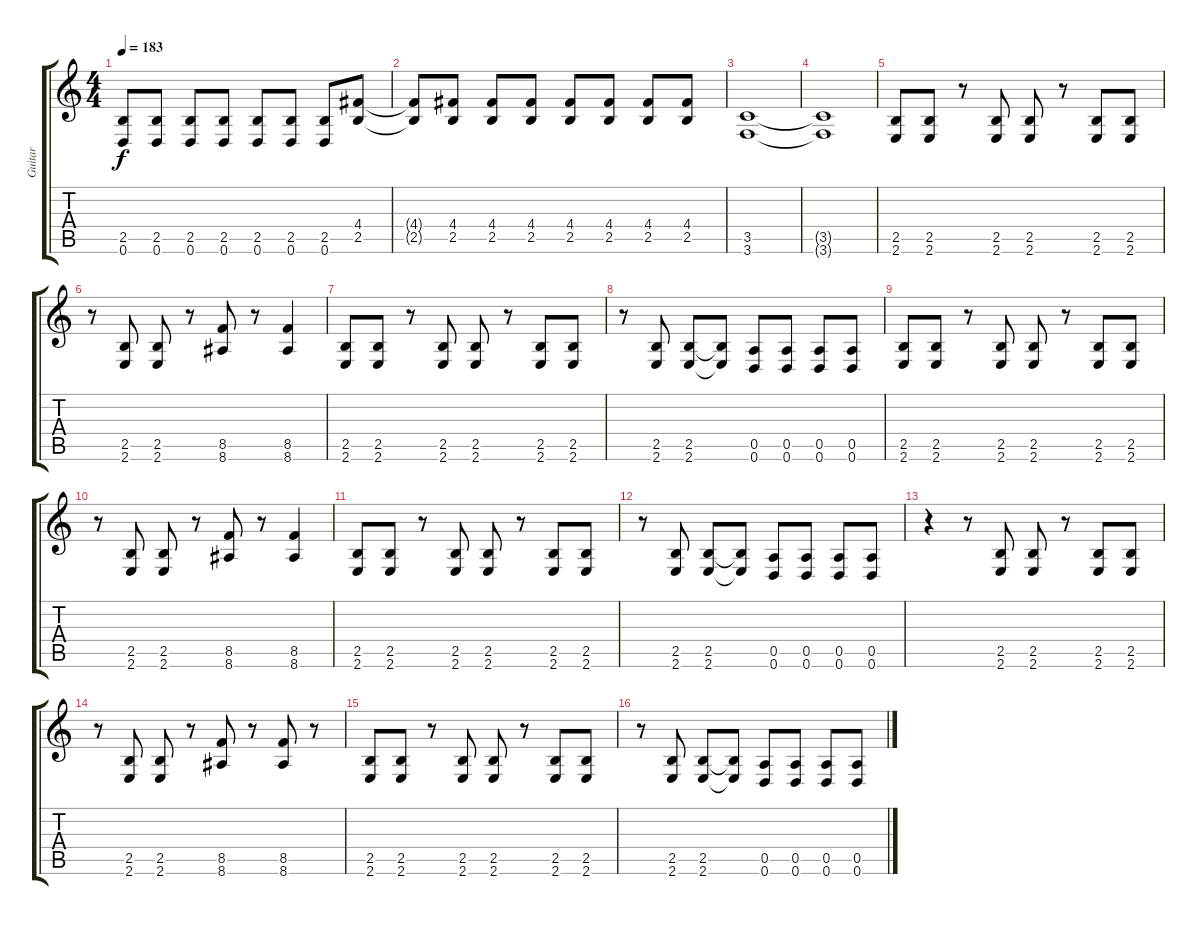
\track ("Guitar" "Guitar") {instrument distortionguitar}
\staff {score tabs}
\tuning (E4 B3 G3 D3 A2 D2) {hide}
\ts (4 4)
\tempo 183
\clef g2
\ks c
(2.5{t} 0.6{t}).8{dy f} (2.5 0.6).8 (2.5 0.6).8 (2.5 0.6).8 (2.5 0.6).8 (2.5 0.6).8 (2.5 0.6).8 (4.4 2.5).8 |
(4.4{t} 2.5{t}).8 (4.4 2.5).8 (4.4 2.5).8 (4.4 2.5).8 (4.4 2.5).8 (4.4 2.5).8 (4.4 2.5).8 (4.4 2.5).8 |
(3.5 3.6).1 |
(3.5{t} 3.6{t}).1 |
(2.5 2.6).8 (2.5 2.6).8 r.8 (2.5 2.6).8 (2.5 2.6).8 r.8 (2.5 2.6).8 (2.5 2.6).8 |
r.8 (2.5 2.6).8 (2.5 2.6).8 r.8 (8.5 8.6).8 r.8 (8.5 8.6).4 |
(2.5 2.6).8 (2.5 2.6).8 r.8 (2.5 2.6).8 (2.5 2.6).8 r.8 (2.5 2.6).8 (2.5 2.6).8 |
r.8 (2.5 2.6).8 (2.5 2.6).8 (2.5{t} 2.6{t}).8 (0.5 0.6).8 (0.5 0.6).8 (0.5 0.6).8 (0.5 0.6).8 |
(2.5 2.6).8 (2.5 2.6).8 r.8 (2.5 2.6).8 (2.5 2.6).8 r.8 (2.5 2.6).8 (2.5 2.6).8 |
r.8 (2.5 2.6).8 (2.5 2.6).8 r.8 (8.5 8.6).8 r.8 (8.5 8.6).4 |
(2.5 2.6).8 (2.5 2.6).8 r.8 (2.5 2.6).8 (2.5 2.6).8 r.8 (2.5 2.6).8 (2.5 2.6).8 |
r.8 (2.5 2.6).8 (2.5 2.6).8 (2.5{t} 2.6{t}).8 (0.5 0.6).8 (0.5 0.6).8 (0.5 0.6).8 (0.5 0.6).8 |
r.4 r.8 (2.5 2.6).8 (2.5 2.6).8 r.8 (2.5 2.6).8 (2.5 2.6).8 |
r.8 (2.5 2.6).8 (2.5 2.6).8 r.8 (8.5 8.6).8 r.8 (8.5 8.6).8 r.8 |
(2.5 2.6).8 (2.5 2.6).8 r.8 (2.5 2.6).8 (2.5 2.6).8 r.8 (2.5 2.6).8 (2.5 2.6).8 |
r.8 (2.5 2.6).8 (2.5 2.6).8 (2.5{t} 2.6{t}).8 (0.5 0.6).8 (0.5 0.6).8 (0.5 0.6).8 (0.5 0.6).8
